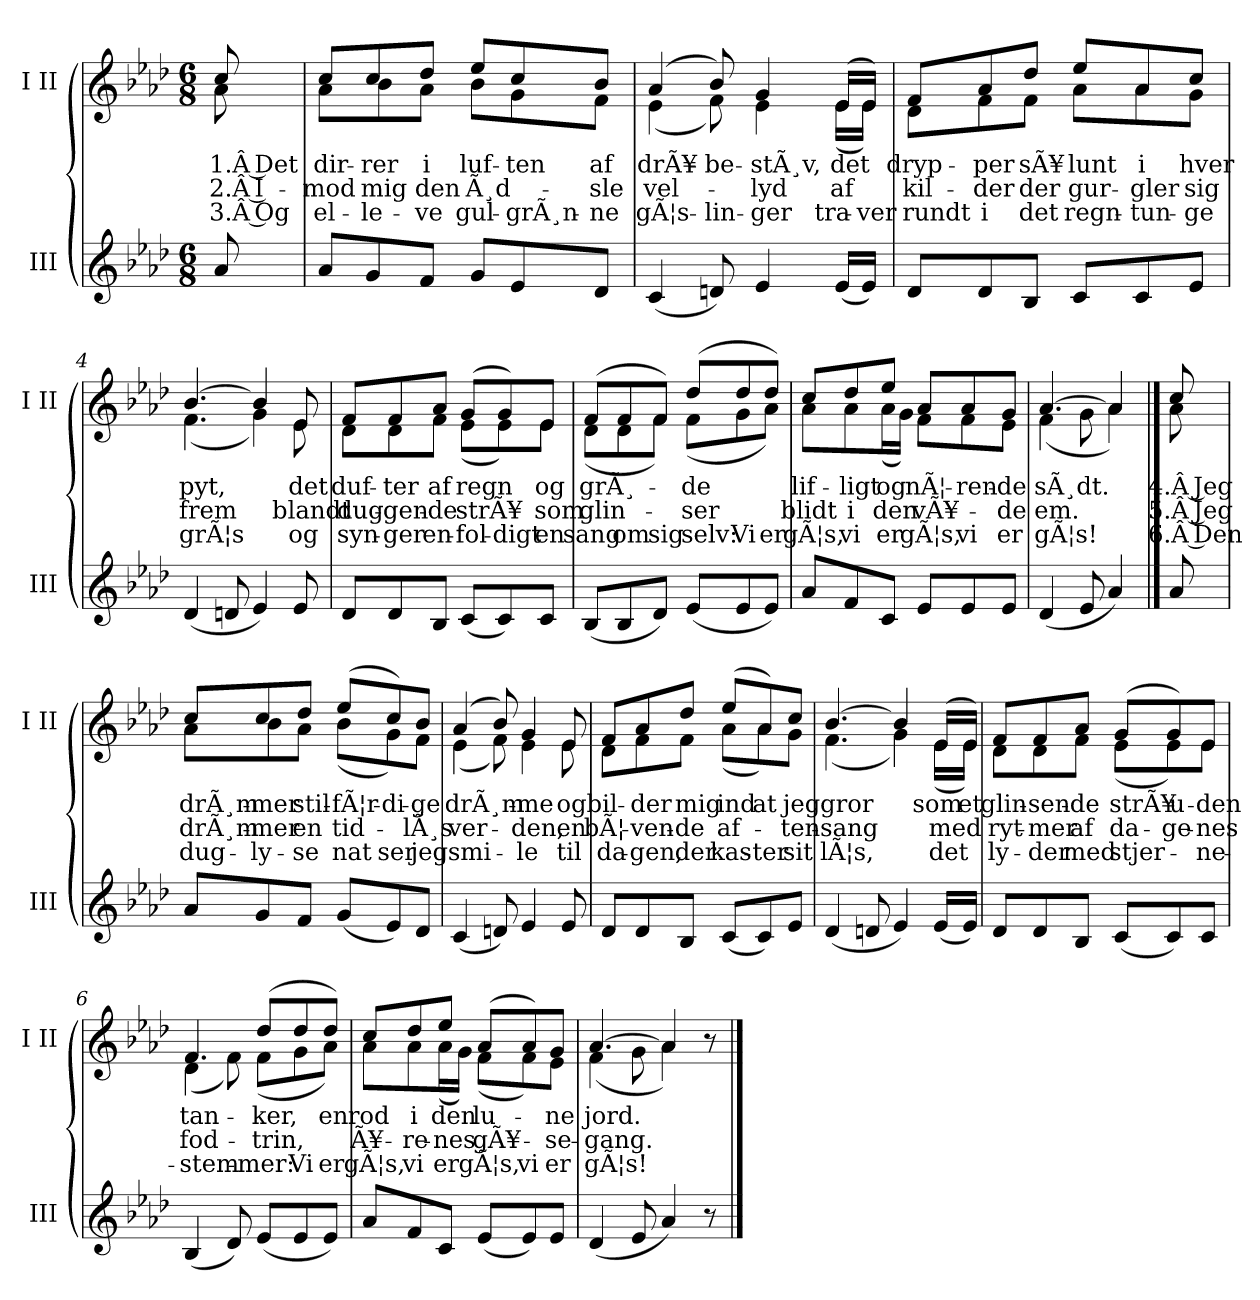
**kern	**kern	**text	**text	**text
*part2	*part1	*part1	*part1	*part1
*staff2	*staff1	*staff1	*staff1	*staff1
*I"III	*I"I II	*	*	*
*I'III	*I'I II	*	*	*
*clefG2	*clefG2	*	*	*
*k[b-e-a-d-]	*k[b-e-a-d-]	*	*	*
*M6/8	*M6/8	*	*	*
=	=	=	=	=
*	*^	*	*	*
8a-/	8cc/	8a-\	1.Â Det	2.Â I-	3.Â Og
=1	=1	=1	=1	=1	=1
8a-/L	8cc/L	8a-\L	dir-	-mod	el-
8g/	8cc/	8b-\	-rer	mig	-le-
8f/J	8dd-/J	8a-\J	i	den	-ve
8g/L	8ee-/L	8b-\L	luf-	Ã¸d-	gul-
8e-/	8cc/	8g\	-ten	.	-grÃ¸n-
8d-/J	8b-/J	8f\J	af	-sle	-ne
=2	=2	=2	=2	=2	=2
(<4c/	(>4a-/	(<4e-\	drÃ¥-	vel-	gÃ¦s-
8dn/)	8b-/)	8f\)	-be-	.	-lin-
4e-/	4g/	4e-\	-stÃ¸v,	-lyd	-ger
(<16e-/LL	(>16e-/LL	(<16e-\LL	det	af	tra-
16e-/JJ)	16e-/JJ)	16e-\JJ)	.	.	-ver
=3	=3	=3	=3	=3	=3
8d-/L	8f/L	8d-\L	dryp-	kil-	rundt
8d-/	8a-/	8f\	-per	-der	i
8B-/J	8dd-/J	8f\J	sÃ¥	der	det
8c/L	8ee-/L	8a-\L	lunt	gur-	regn-
8c/	8a-/	8a-\	i	-gler	-tun-
8e-/J	8cc/J	8g\J	hver	sig	-ge
=4	=4	=4	=4	=4	=4
(<4d-/	[4.b-/	(<4.f\	pyt,	frem	grÃ¦s
8dn/	.	.	.	.	.
4e-/)	4b-/]	4g\)	.	.	.
8e-/	8e-/	8e-\	det	blandt	og
!!LO:LB:g=z	!!
=5	=5	=5	=5	=5	=5
8d-/L	8f/L	8d-\L	duf-	dug-	syn-
8d-/	8f/	8d-\	-ter	-gen-	-ger
8B-/J	8a-/J	8f\J	af	-de	en-
(<8c/L	(>8g/L	(<8e-\L	regn	strÃ¥	-fol-
8c/)	8g/)	8e-\)	.	.	-digt
8c/J	8e-/J	8e-\J	og	som	en
=6	=6	=6	=6	=6	=6
(<8B-/L	(>8f/L	(<8d-\L	grÃ¸-	glin-	sang
8B-/	8f/	8d-\	.	.	om
8d-/J)	8f/J)	8f\J)	.	.	sig
(<8e-/L	(>8dd-/L	(<8f\L	-de	-ser	selv:
8e-/	8dd-/	8g\	.	.	Vi
8e-/J)	8dd-/J)	8a-\J)	.	.	er
=7	=7	=7	=7	=7	=7
8a-/L	8cc/L	8a-\L	lif-	blidt	gÃ¦s,
8f/	8dd-/	8a-\	-ligt	i	vi
8c/J	8ee-/J	(<16a-\L	og	den	er
.	.	16g\JJ)	.	.	.
8e-/L	8a-/L	8f\L	nÃ¦-	vÃ¥-	gÃ¦s,
8e-/	8a-/	8f\	-ren-	.	vi
8e-/J	8g/J	8e-\J	-de	-de	er
=8	=8	=8	=8	=8	=8
(<4d-/	[4.a-/	(<4f\	sÃ¸dt.	em.	gÃ¦s!
8e-/	.	8g\	.	.	.
4a-/)	4a-/]	4a-\)	.	.	.
!!LO:LB:g=z	!!
==8X1	==8X1	==8X1	==8X1	==8X1	==8X1
8a-/	8cc/	8a-\	4.Â Jeg	5.Â Jeg	6.Â Den
=1	=1	=1	=1	=1	=1
8a-/L	8cc/L	8a-\L	drÃ¸m-	drÃ¸m-	dug-
8g/	8cc/	8b-\	-mer	-mer	-ly-
8f/J	8dd-/J	8a-\J	stil-	en	-se
(<8g/L	(>8ee-/L	(<8b-\L	-fÃ¦r-	tid-	nat
8e-/)	8cc/)	8g\)	-di-	.	ser
8d-/J	8b-/J	8f\J	-ge	-lÃ¸s	jeg
=2	=2	=2	=2	=2	=2
(<4c/	(>4a-/	(<4e-\	drÃ¸m-	ver-	smi-
8dn/)	8b-/)	8f\)	.	.	.
4e-/	4g/	4e-\	-me	-den,	-le
8e-/	8e-/	8e-\	og	en	til
=3	=3	=3	=3	=3	=3
8d-/L	8f/L	8d-\L	bil-	bÃ¦-	da-
8d-/	8a-/	8f\	-der	-ven-	-gen,
8B-/J	8dd-/J	8f\J	mig	-de	der
(<8c/L	(>8ee-/L	(<8a-\L	ind	af-	kas-
8c/)	8a-/)	8a-\)	at	.	-ter
8e-/J	8cc/J	8g\J	jeg	-ten-	sit
=4	=4	=4	=4	=4	=4
(<4d-/	[4.b-/	(<4.f\	gror	-sang	lÃ¦s,
8dn/	.	.	.	.	.
4e-/)	4b-/]	4g\)	.	.	.
(<16e-/LL	(>16e-/LL	(<16e-\LL	som	med	det
16e-/JJ)	16e-/JJ)	16e-\JJ)	et	.	.
!!LO:LB:g=z	!!
=5	=5	=5	=5	=5	=5
8d-/L	8f/L	8d-\L	glin-	ryt-	ly-
8d-/	8f/	8d-\	-sen-	-mer	-der
8B-/J	8a-/J	8f\J	-de	af	med
(<8c/L	(>8g/L	(<8e-\L	strÃ¥	da-	stjer-
8c/)	8g/)	8e-\)	u-	-ge-	.
8c/J	8e-/J	8e-\J	-den	-nes	-ne-
=6	=6	=6	=6	=6	=6
(<4B-/	4.f/	(<4d-\	tan-	fod-	-stem-
8d-/)	.	8f\)	.	.	.
(<8e-/L	(>8dd-/L	(<8f\L	-ker,	-trin,	-mer:
8e-/	8dd-/	8g\	.	.	Vi
8e-/J)	8dd-/J)	8a-\J)	en	.	er
=7	=7	=7	=7	=7	=7
8a-/L	8cc/L	8a-\L	rod	Ã¥-	gÃ¦s,
8f/	8dd-/	8a-\	i	-re-	vi
8c/J	8ee-/J	(<16a-\L	den	-nes	er
.	.	16g\JJ)	.	.	.
(<8e-/L	(>8a-/L	(<8f\L	lu-	gÃ¥-	gÃ¦s,
8e-/)	8a-/)	8f\)	.	.	vi
8e-/J	8g/J	8e-\J	-ne	-se-	er
=8	=8	=8	=8	=8	=8
(<4d-/	[4.a-/	(<4f\	jord.	-gang.	gÃ¦s!
8e-/	.	8g\	.	.	.
4a-/)	4a-/]	4a-\)	.	.	.
8r	8r	8ryy	.	.	.
*	*v	*v	*	*	*
==	==	==	==	==
*-	*-	*-	*-	*-
